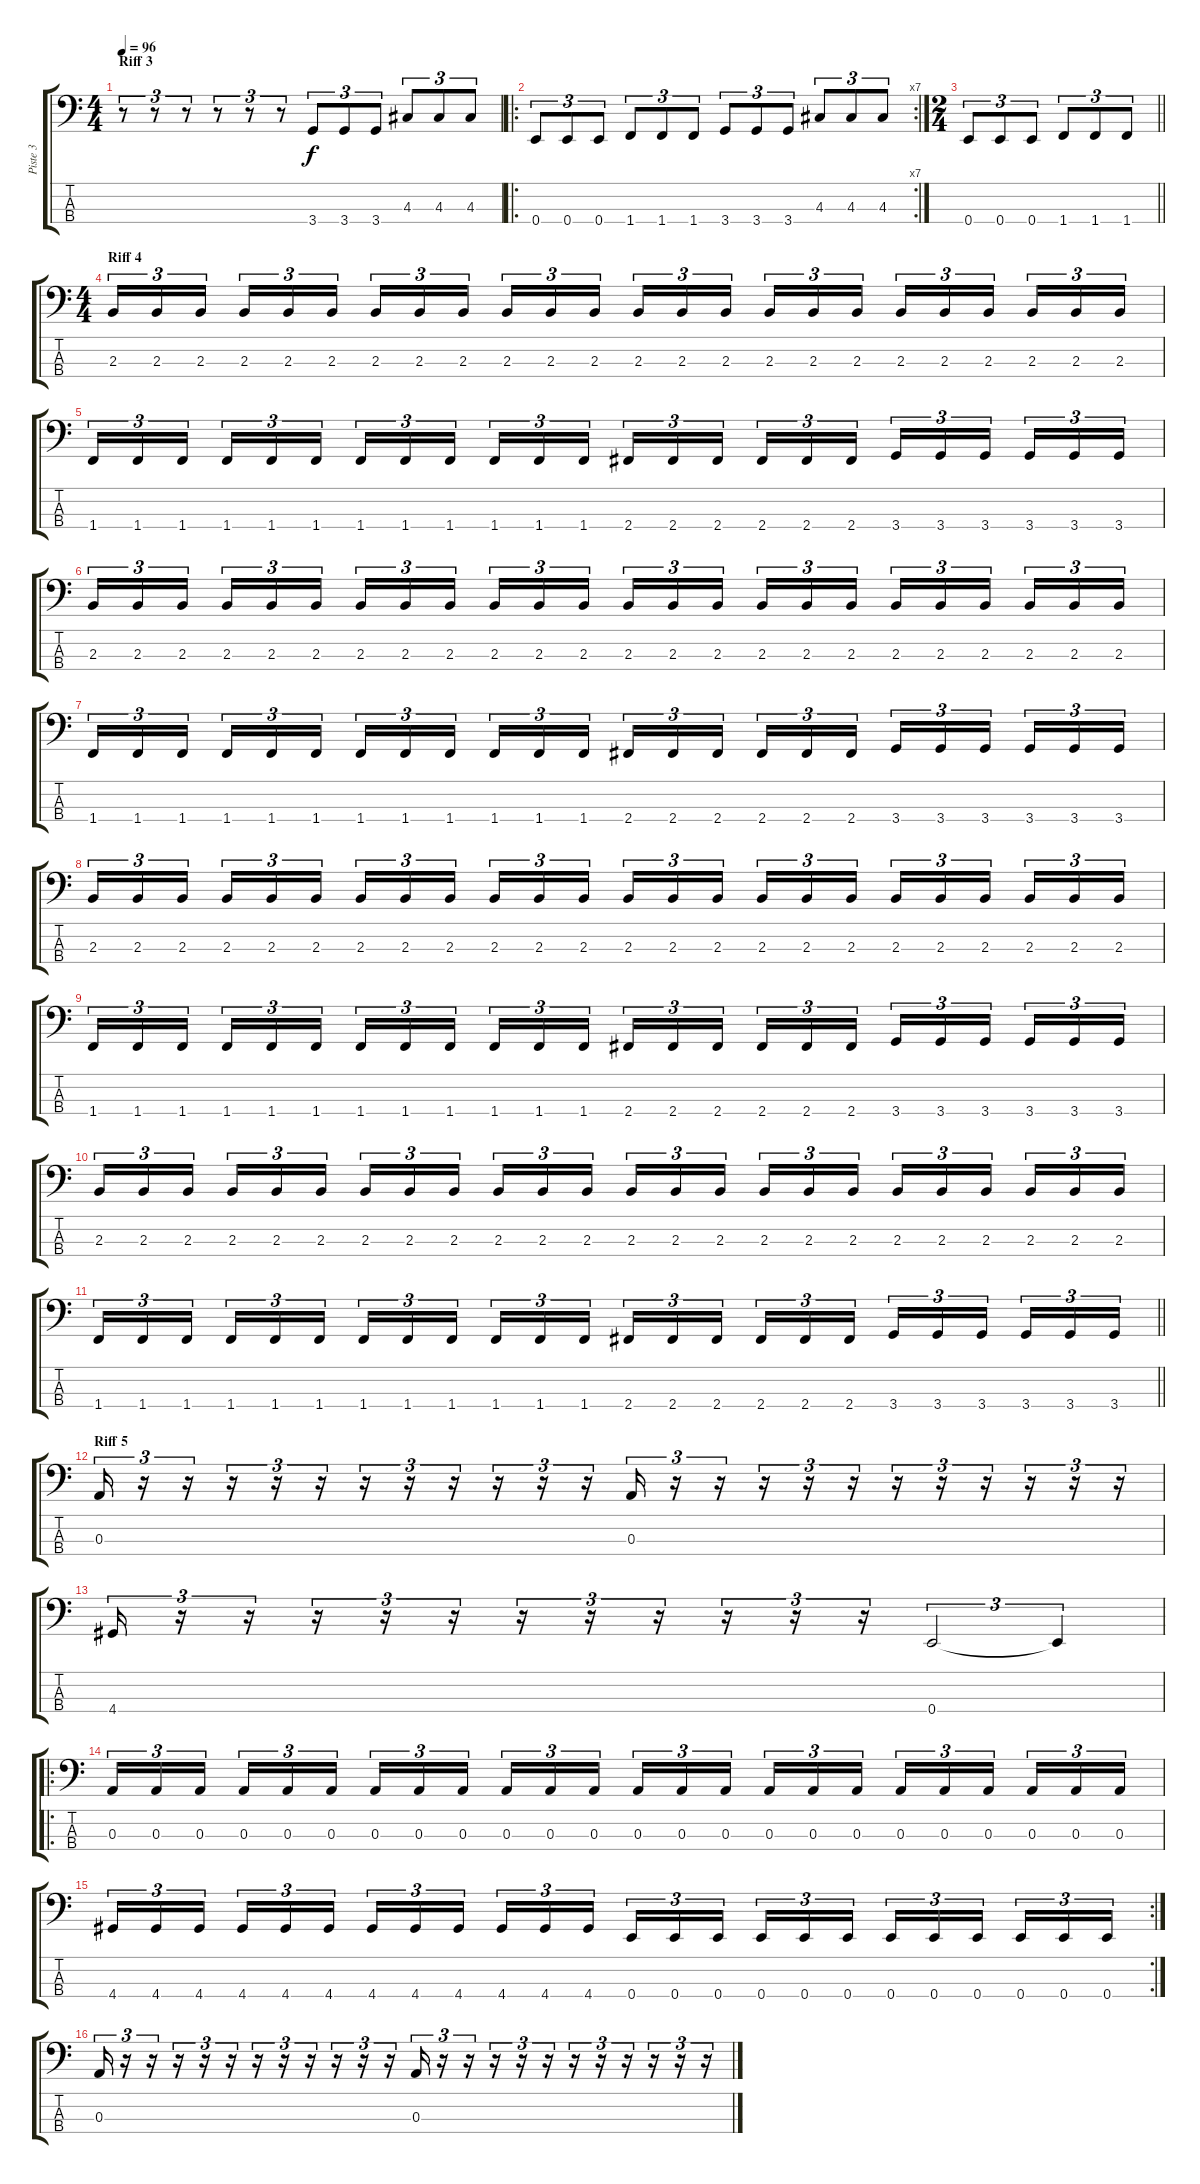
\track ("Piste 3" "Piste 3") {instrument electricbassfinger}
\staff {score tabs}
\tuning (G2 D2 A1 E1) {hide}
\ts (4 4)
\section ("" "Riff 3")
\tempo 96
\clef f4
\ks c
r.8{tu (3 2) dy f} r.8{tu (3 2)} r.8{tu (3 2)} r.8{tu (3 2)} r.8{tu (3 2)} r.8{tu (3 2)} 3.4.8{tu (3 2)} 3.4.8{tu (3 2)} 3.4.8{tu (3 2)} 4.3.8{tu (3 2)} 4.3.8{tu (3 2)} 4.3.8{tu (3 2)} |
\ro
\rc 7
0.4.8{tu (3 2)} 0.4.8{tu (3 2)} 0.4.8{tu (3 2)} 1.4.8{tu (3 2)} 1.4.8{tu (3 2)} 1.4.8{tu (3 2)} 3.4.8{tu (3 2)} 3.4.8{tu (3 2)} 3.4.8{tu (3 2)} 4.3.8{tu (3 2)} 4.3.8{tu (3 2)} 4.3.8{tu (3 2)} |
\ts (2 4)
\barLineRight lightlight
0.4.8{tu (3 2)} 0.4.8{tu (3 2)} 0.4.8{tu (3 2)} 1.4.8{tu (3 2)} 1.4.8{tu (3 2)} 1.4.8{tu (3 2)} |
\ts (4 4)
\section ("" "Riff 4")
2.3.16{tu (3 2)} 2.3.16{tu (3 2)} 2.3.16{tu (3 2) beam splitsecondary} 2.3.16{tu (3 2)} 2.3.16{tu (3 2)} 2.3.16{tu (3 2)} 2.3.16{tu (3 2)} 2.3.16{tu (3 2)} 2.3.16{tu (3 2) beam splitsecondary} 2.3.16{tu (3 2)} 2.3.16{tu (3 2)} 2.3.16{tu (3 2)} 2.3.16{tu (3 2)} 2.3.16{tu (3 2)} 2.3.16{tu (3 2) beam splitsecondary} 2.3.16{tu (3 2)} 2.3.16{tu (3 2)} 2.3.16{tu (3 2)} 2.3.16{tu (3 2)} 2.3.16{tu (3 2)} 2.3.16{tu (3 2) beam splitsecondary} 2.3.16{tu (3 2)} 2.3.16{tu (3 2)} 2.3.16{tu (3 2)} |
1.4.16{tu (3 2)} 1.4.16{tu (3 2)} 1.4.16{tu (3 2) beam splitsecondary} 1.4.16{tu (3 2)} 1.4.16{tu (3 2)} 1.4.16{tu (3 2)} 1.4.16{tu (3 2)} 1.4.16{tu (3 2)} 1.4.16{tu (3 2) beam splitsecondary} 1.4.16{tu (3 2)} 1.4.16{tu (3 2)} 1.4.16{tu (3 2)} 2.4.16{tu (3 2)} 2.4.16{tu (3 2)} 2.4.16{tu (3 2) beam splitsecondary} 2.4.16{tu (3 2)} 2.4.16{tu (3 2)} 2.4.16{tu (3 2)} 3.4.16{tu (3 2)} 3.4.16{tu (3 2)} 3.4.16{tu (3 2) beam splitsecondary} 3.4.16{tu (3 2)} 3.4.16{tu (3 2)} 3.4.16{tu (3 2)} |
2.3.16{tu (3 2)} 2.3.16{tu (3 2)} 2.3.16{tu (3 2) beam splitsecondary} 2.3.16{tu (3 2)} 2.3.16{tu (3 2)} 2.3.16{tu (3 2)} 2.3.16{tu (3 2)} 2.3.16{tu (3 2)} 2.3.16{tu (3 2) beam splitsecondary} 2.3.16{tu (3 2)} 2.3.16{tu (3 2)} 2.3.16{tu (3 2)} 2.3.16{tu (3 2)} 2.3.16{tu (3 2)} 2.3.16{tu (3 2) beam splitsecondary} 2.3.16{tu (3 2)} 2.3.16{tu (3 2)} 2.3.16{tu (3 2)} 2.3.16{tu (3 2)} 2.3.16{tu (3 2)} 2.3.16{tu (3 2) beam splitsecondary} 2.3.16{tu (3 2)} 2.3.16{tu (3 2)} 2.3.16{tu (3 2)} |
1.4.16{tu (3 2)} 1.4.16{tu (3 2)} 1.4.16{tu (3 2) beam splitsecondary} 1.4.16{tu (3 2)} 1.4.16{tu (3 2)} 1.4.16{tu (3 2)} 1.4.16{tu (3 2)} 1.4.16{tu (3 2)} 1.4.16{tu (3 2) beam splitsecondary} 1.4.16{tu (3 2)} 1.4.16{tu (3 2)} 1.4.16{tu (3 2)} 2.4.16{tu (3 2)} 2.4.16{tu (3 2)} 2.4.16{tu (3 2) beam splitsecondary} 2.4.16{tu (3 2)} 2.4.16{tu (3 2)} 2.4.16{tu (3 2)} 3.4.16{tu (3 2)} 3.4.16{tu (3 2)} 3.4.16{tu (3 2) beam splitsecondary} 3.4.16{tu (3 2)} 3.4.16{tu (3 2)} 3.4.16{tu (3 2)} |
2.3.16{tu (3 2)} 2.3.16{tu (3 2)} 2.3.16{tu (3 2) beam splitsecondary} 2.3.16{tu (3 2)} 2.3.16{tu (3 2)} 2.3.16{tu (3 2)} 2.3.16{tu (3 2)} 2.3.16{tu (3 2)} 2.3.16{tu (3 2) beam splitsecondary} 2.3.16{tu (3 2)} 2.3.16{tu (3 2)} 2.3.16{tu (3 2)} 2.3.16{tu (3 2)} 2.3.16{tu (3 2)} 2.3.16{tu (3 2) beam splitsecondary} 2.3.16{tu (3 2)} 2.3.16{tu (3 2)} 2.3.16{tu (3 2)} 2.3.16{tu (3 2)} 2.3.16{tu (3 2)} 2.3.16{tu (3 2) beam splitsecondary} 2.3.16{tu (3 2)} 2.3.16{tu (3 2)} 2.3.16{tu (3 2)} |
1.4.16{tu (3 2)} 1.4.16{tu (3 2)} 1.4.16{tu (3 2) beam splitsecondary} 1.4.16{tu (3 2)} 1.4.16{tu (3 2)} 1.4.16{tu (3 2)} 1.4.16{tu (3 2)} 1.4.16{tu (3 2)} 1.4.16{tu (3 2) beam splitsecondary} 1.4.16{tu (3 2)} 1.4.16{tu (3 2)} 1.4.16{tu (3 2)} 2.4.16{tu (3 2)} 2.4.16{tu (3 2)} 2.4.16{tu (3 2) beam splitsecondary} 2.4.16{tu (3 2)} 2.4.16{tu (3 2)} 2.4.16{tu (3 2)} 3.4.16{tu (3 2)} 3.4.16{tu (3 2)} 3.4.16{tu (3 2) beam splitsecondary} 3.4.16{tu (3 2)} 3.4.16{tu (3 2)} 3.4.16{tu (3 2)} |
2.3.16{tu (3 2)} 2.3.16{tu (3 2)} 2.3.16{tu (3 2) beam splitsecondary} 2.3.16{tu (3 2)} 2.3.16{tu (3 2)} 2.3.16{tu (3 2)} 2.3.16{tu (3 2)} 2.3.16{tu (3 2)} 2.3.16{tu (3 2) beam splitsecondary} 2.3.16{tu (3 2)} 2.3.16{tu (3 2)} 2.3.16{tu (3 2)} 2.3.16{tu (3 2)} 2.3.16{tu (3 2)} 2.3.16{tu (3 2) beam splitsecondary} 2.3.16{tu (3 2)} 2.3.16{tu (3 2)} 2.3.16{tu (3 2)} 2.3.16{tu (3 2)} 2.3.16{tu (3 2)} 2.3.16{tu (3 2) beam splitsecondary} 2.3.16{tu (3 2)} 2.3.16{tu (3 2)} 2.3.16{tu (3 2)} |
\barLineRight lightlight
1.4.16{tu (3 2)} 1.4.16{tu (3 2)} 1.4.16{tu (3 2) beam splitsecondary} 1.4.16{tu (3 2)} 1.4.16{tu (3 2)} 1.4.16{tu (3 2)} 1.4.16{tu (3 2)} 1.4.16{tu (3 2)} 1.4.16{tu (3 2) beam splitsecondary} 1.4.16{tu (3 2)} 1.4.16{tu (3 2)} 1.4.16{tu (3 2)} 2.4.16{tu (3 2)} 2.4.16{tu (3 2)} 2.4.16{tu (3 2) beam splitsecondary} 2.4.16{tu (3 2)} 2.4.16{tu (3 2)} 2.4.16{tu (3 2)} 3.4.16{tu (3 2)} 3.4.16{tu (3 2)} 3.4.16{tu (3 2) beam splitsecondary} 3.4.16{tu (3 2)} 3.4.16{tu (3 2)} 3.4.16{tu (3 2)} |
\section ("" "Riff 5")
0.3.16{tu (3 2)} r.16{tu (3 2)} r.16{tu (3 2)} r.16{tu (3 2)} r.16{tu (3 2)} r.16{tu (3 2)} r.16{tu (3 2)} r.16{tu (3 2)} r.16{tu (3 2)} r.16{tu (3 2)} r.16{tu (3 2)} r.16{tu (3 2)} 0.3.16{tu (3 2)} r.16{tu (3 2)} r.16{tu (3 2)} r.16{tu (3 2)} r.16{tu (3 2)} r.16{tu (3 2)} r.16{tu (3 2)} r.16{tu (3 2)} r.16{tu (3 2)} r.16{tu (3 2)} r.16{tu (3 2)} r.16{tu (3 2)} |
4.4.16{tu (3 2)} r.16{tu (3 2)} r.16{tu (3 2)} r.16{tu (3 2)} r.16{tu (3 2)} r.16{tu (3 2)} r.16{tu (3 2)} r.16{tu (3 2)} r.16{tu (3 2)} r.16{tu (3 2)} r.16{tu (3 2)} r.16{tu (3 2)} 0.4.2{tu (3 2)} 0.4{t}.4{tu (3 2)} |
\ro
0.3.16{tu (3 2)} 0.3.16{tu (3 2)} 0.3.16{tu (3 2) beam splitsecondary} 0.3.16{tu (3 2)} 0.3.16{tu (3 2)} 0.3.16{tu (3 2)} 0.3.16{tu (3 2)} 0.3.16{tu (3 2)} 0.3.16{tu (3 2) beam splitsecondary} 0.3.16{tu (3 2)} 0.3.16{tu (3 2)} 0.3.16{tu (3 2)} 0.3.16{tu (3 2)} 0.3.16{tu (3 2)} 0.3.16{tu (3 2) beam splitsecondary} 0.3.16{tu (3 2)} 0.3.16{tu (3 2)} 0.3.16{tu (3 2)} 0.3.16{tu (3 2)} 0.3.16{tu (3 2)} 0.3.16{tu (3 2) beam splitsecondary} 0.3.16{tu (3 2)} 0.3.16{tu (3 2)} 0.3.16{tu (3 2)} |
\rc 2
4.4.16{tu (3 2)} 4.4.16{tu (3 2)} 4.4.16{tu (3 2) beam splitsecondary} 4.4.16{tu (3 2)} 4.4.16{tu (3 2)} 4.4.16{tu (3 2)} 4.4.16{tu (3 2)} 4.4.16{tu (3 2)} 4.4.16{tu (3 2) beam splitsecondary} 4.4.16{tu (3 2)} 4.4.16{tu (3 2)} 4.4.16{tu (3 2)} 0.4.16{tu (3 2)} 0.4.16{tu (3 2)} 0.4.16{tu (3 2) beam splitsecondary} 0.4.16{tu (3 2)} 0.4.16{tu (3 2)} 0.4.16{tu (3 2)} 0.4.16{tu (3 2)} 0.4.16{tu (3 2)} 0.4.16{tu (3 2) beam splitsecondary} 0.4.16{tu (3 2)} 0.4.16{tu (3 2)} 0.4.16{tu (3 2)} |
0.3.16{tu (3 2)} r.16{tu (3 2)} r.16{tu (3 2)} r.16{tu (3 2)} r.16{tu (3 2)} r.16{tu (3 2)} r.16{tu (3 2)} r.16{tu (3 2)} r.16{tu (3 2)} r.16{tu (3 2)} r.16{tu (3 2)} r.16{tu (3 2)} 0.3.16{tu (3 2)} r.16{tu (3 2)} r.16{tu (3 2)} r.16{tu (3 2)} r.16{tu (3 2)} r.16{tu (3 2)} r.16{tu (3 2)} r.16{tu (3 2)} r.16{tu (3 2)} r.16{tu (3 2)} r.16{tu (3 2)} r.16{tu (3 2)}
